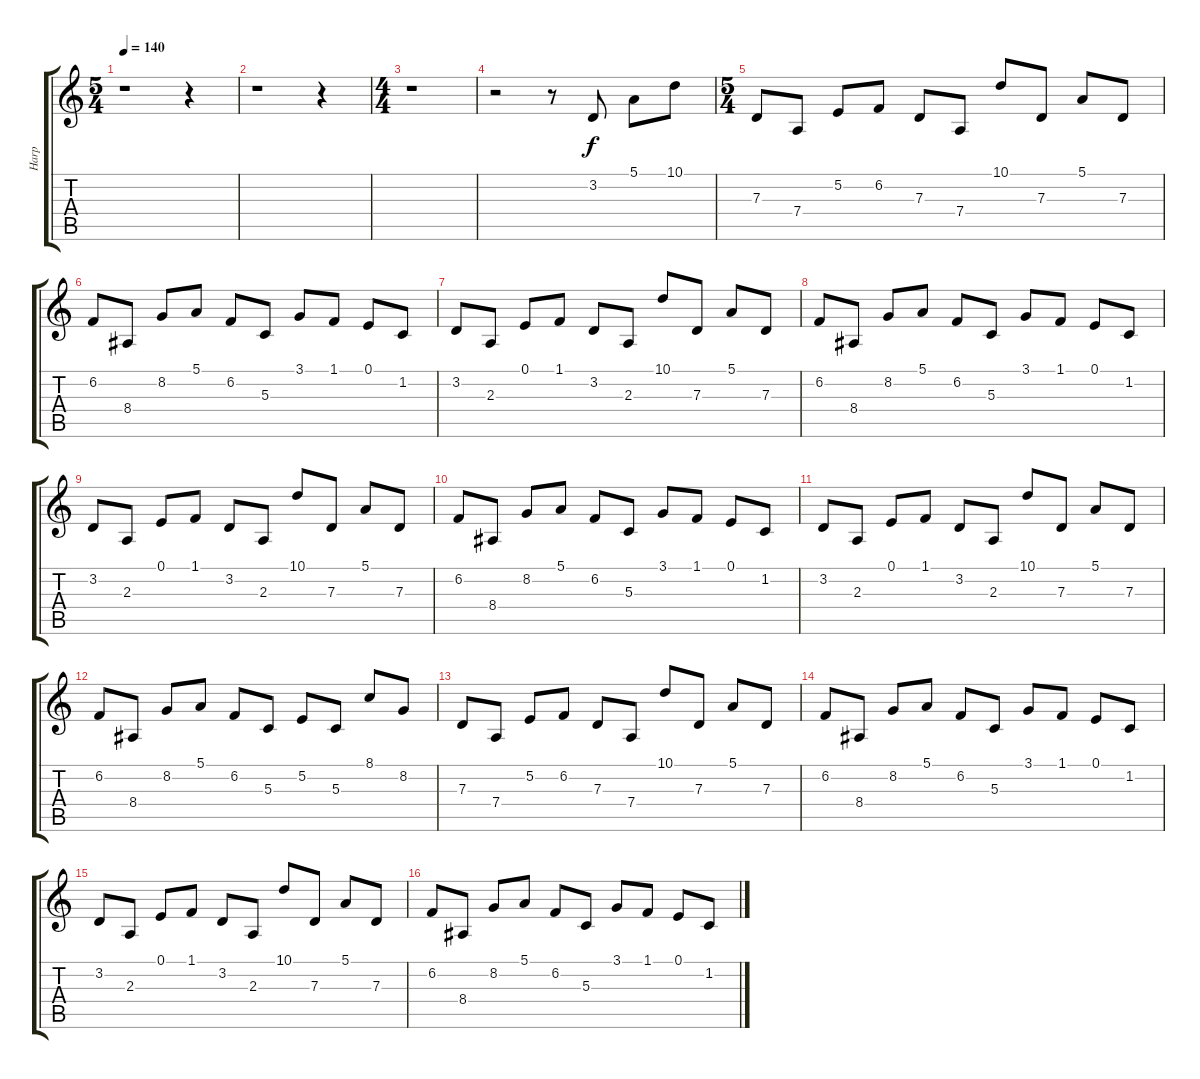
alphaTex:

\track ("Harp" "Harp") {instrument orchestralharp}
\staff {score tabs}
\tuning (E4 B3 G3 D3 A2 E2) {hide}
\ts (5 4)
\tempo 140
\clef g2
\ks c
r.1{dy fff} r.4 |
r.1 r.4 |
\ts (4 4)
r.1 |
r.2 r.8 3.2.8{dy f} 5.1.8 10.1.8 |
\ts (5 4)
7.3.8 7.4.8 5.2.8 6.2.8 7.3.8 7.4.8 10.1.8 7.3.8 5.1.8 7.3.8 |
6.2.8 8.4.8 8.2.8 5.1.8 6.2.8 5.3.8 3.1.8 1.1.8 0.1.8 1.2.8 |
3.2.8 2.3.8 0.1.8 1.1.8 3.2.8 2.3.8 10.1.8 7.3.8 5.1.8 7.3.8 |
6.2.8 8.4.8 8.2.8 5.1.8 6.2.8 5.3.8 3.1.8 1.1.8 0.1.8 1.2.8 |
3.2.8 2.3.8 0.1.8 1.1.8 3.2.8 2.3.8 10.1.8 7.3.8 5.1.8 7.3.8 |
6.2.8 8.4.8 8.2.8 5.1.8 6.2.8 5.3.8 3.1.8 1.1.8 0.1.8 1.2.8 |
3.2.8 2.3.8 0.1.8 1.1.8 3.2.8 2.3.8 10.1.8 7.3.8 5.1.8 7.3.8 |
6.2.8 8.4.8 8.2.8 5.1.8 6.2.8 5.3.8 5.2.8 5.3.8 8.1.8 8.2.8 |
7.3.8 7.4.8 5.2.8 6.2.8 7.3.8 7.4.8 10.1.8 7.3.8 5.1.8 7.3.8 |
6.2.8 8.4.8 8.2.8 5.1.8 6.2.8 5.3.8 3.1.8 1.1.8 0.1.8 1.2.8 |
3.2.8 2.3.8 0.1.8 1.1.8 3.2.8 2.3.8 10.1.8 7.3.8 5.1.8 7.3.8 |
6.2.8 8.4.8 8.2.8 5.1.8 6.2.8 5.3.8 3.1.8 1.1.8 0.1.8 1.2.8
